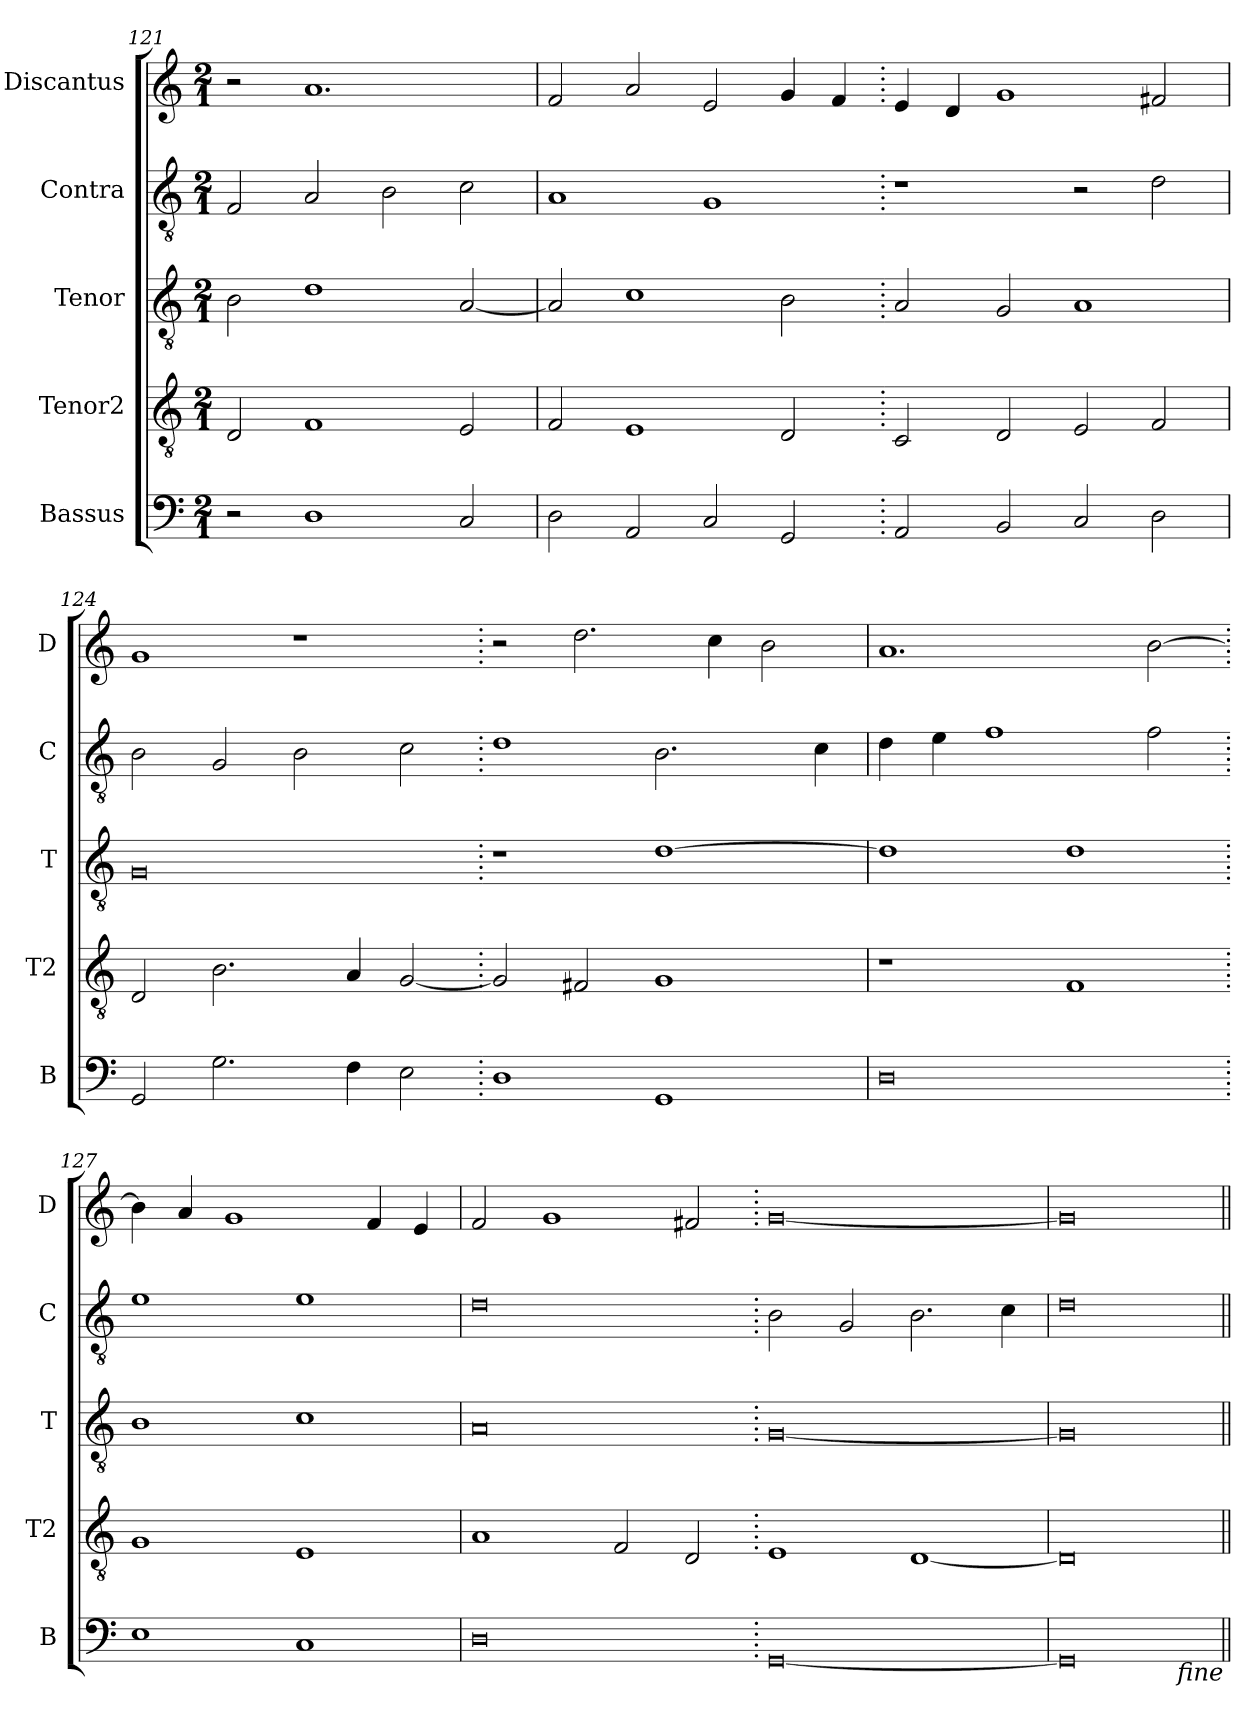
**kern	**kern	**kern	**kern	**kern
*part5	*part4	*part3	*part2	*part1
*staff5	*staff4	*staff3	*staff2	*staff1
*I"Bassus	*I"Tenor2	*I"Tenor	*I"Contra	*I"Discantus
*I'B	*I'T2	*I'T	*I'C	*I'D
*clefF4	*clefGv2	*clefGv2	*clefGv2	*clefG2
*k[]	*k[]	*k[]	*k[]	*k[]
*M2/1	*M2/1	*M2/1	*M2/1	*M2/1
=121	=121	=121	=121	=121
2r	2D/	2B\	2F/	2r
1D	1F	1d	2A/	1.a
.	.	.	2B\	.
2C/	2E/	[2A/	2c\	.
=122	=122	=122	=122	=122
2D\	2F/	2A/]	1A	2f/
2AA/	1E	1c	.	2a/
2C/	.	.	1G	2e/
2GG/	2D/	2B\	.	4g/
.	.	.	.	4f/
=123.	=123.	=123.	=123.	=123.
2AA/	2C/	2A/	1r	4e/
.	.	.	.	4d/
2BB/	2D/	2G/	.	1g
2C/	2E/	1A	2r	.
2D\	2F/	.	2d\	2f#X/
=124	=124	=124	=124	=124
2GG/	2D/	0G	2B\	1g
2.G\	2.B\	.	2G/	.
.	.	.	2B\	1r
4F\	4A/	.	.	.
2E\	[2G/	.	2c\	.
=125.	=125.	=125.	=125.	=125.
1D	2G/]	1r	1d	2r
.	2F#X/	.	.	2.dd\
1GG	1G	[1d	2.B\	.
.	.	.	.	4cc\
.	.	.	.	2b\
.	.	.	4c\	.
=126	=126	=126	=126	=126
0D	1r	1d]	4d\	1.a
.	.	.	4e\	.
.	.	.	1f	.
.	1F	1d	.	.
.	.	.	2f\	[2b\
=127.	=127.	=127.	=127.	=127.
1E	1G	1B	1e	4b\]
.	.	.	.	4a/
.	.	.	.	1g
1C	1E	1c	1e	.
.	.	.	.	4f/
.	.	.	.	4e/
=128	=128	=128	=128	=128
0D	1A	0A	0d	2f/
.	.	.	.	1g
.	2F/	.	.	.
.	2D/	.	.	2f#X/
=129.	=129.	=129.	=129.	=129.
[0GG	1E	[0G	2B\	[0g
.	.	.	2G/	.
.	[1D	.	2.B\	.
.	.	.	4c\	.
=130	=130	=130	=130	=130
0GG]	0D]	0G]	0d	0g]
!LO:TX:b:i:rj:t=fine	!	!	!	!
=||	=||	=||	=||	=||
*-	*-	*-	*-	*-
